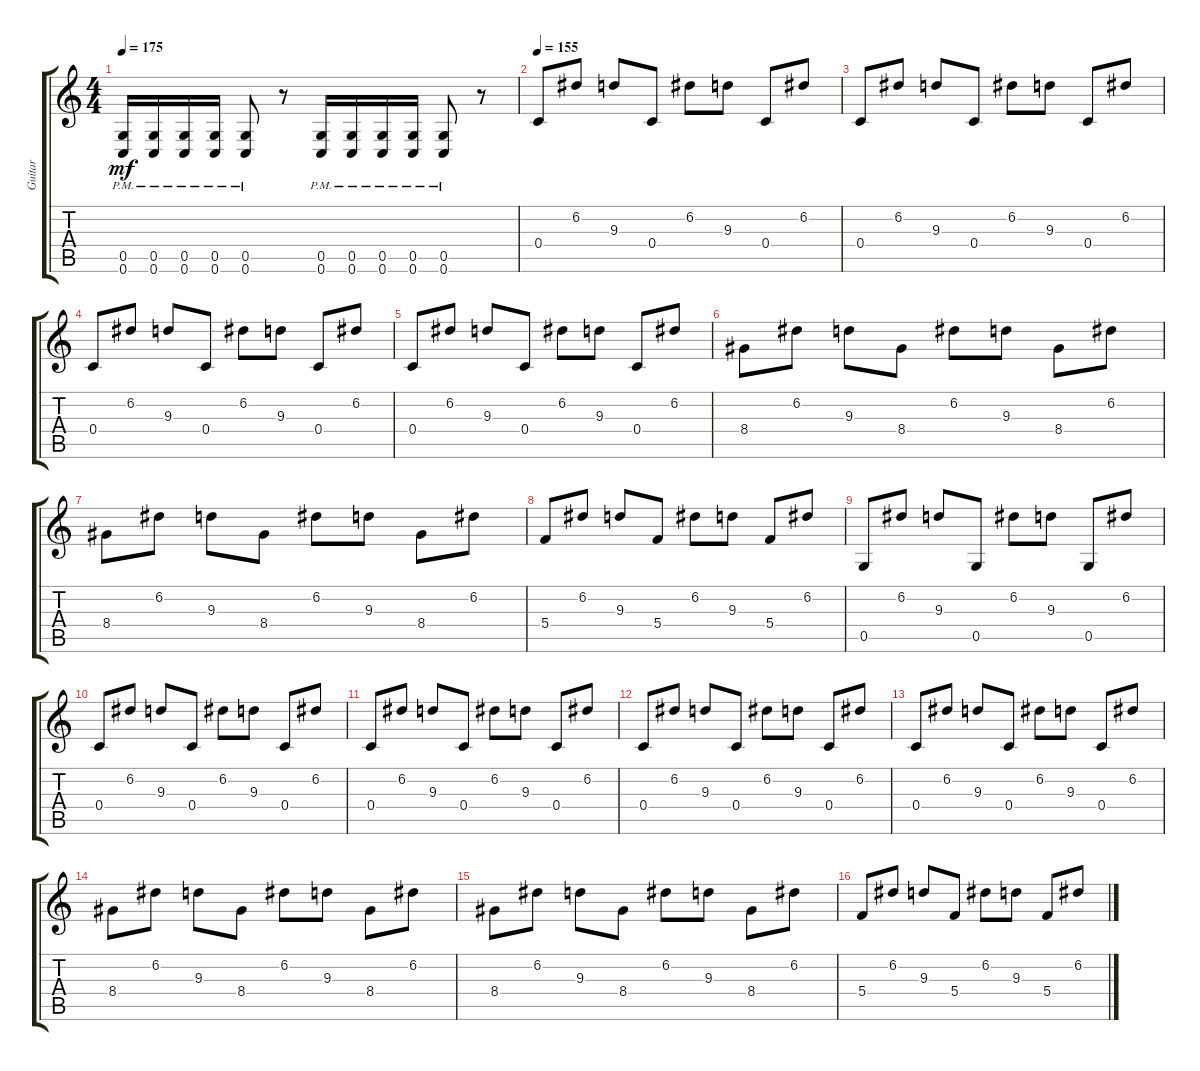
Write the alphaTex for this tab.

\track ("Guitar" "Guitar") {instrument overdrivenguitar}
\staff {score tabs}
\tuning (D4 A3 F3 C3 G2 C2) {hide}
\ts (4 4)
\tempo 175
\clef g2
\ks c
(0.5{pm} 0.6{pm}).16{dy mf} (0.5{pm} 0.6{pm}).16 (0.5{pm} 0.6{pm}).16 (0.5{pm} 0.6{pm}).16 (0.5{pm} 0.6{pm}).8 r.8 (0.5{pm} 0.6{pm}).16 (0.5{pm} 0.6{pm}).16 (0.5{pm} 0.6{pm}).16 (0.5{pm} 0.6{pm}).16 (0.5{pm} 0.6{pm}).8 r.8 |
\tempo 155
0.4.8 6.2.8 9.3.8 0.4.8 6.2.8 9.3.8 0.4.8 6.2.8 |
0.4.8 6.2.8 9.3.8 0.4.8 6.2.8 9.3.8 0.4.8 6.2.8 |
0.4.8 6.2.8 9.3.8 0.4.8 6.2.8 9.3.8 0.4.8 6.2.8 |
0.4.8 6.2.8 9.3.8 0.4.8 6.2.8 9.3.8 0.4.8 6.2.8 |
8.4.8 6.2.8 9.3.8 8.4.8 6.2.8 9.3.8 8.4.8 6.2.8 |
8.4.8 6.2.8 9.3.8 8.4.8 6.2.8 9.3.8 8.4.8 6.2.8 |
5.4.8 6.2.8 9.3.8 5.4.8 6.2.8 9.3.8 5.4.8 6.2.8 |
0.5.8 6.2.8 9.3.8 0.5.8 6.2.8 9.3.8 0.5.8 6.2.8 |
0.4.8 6.2.8 9.3.8 0.4.8 6.2.8 9.3.8 0.4.8 6.2.8 |
0.4.8 6.2.8 9.3.8 0.4.8 6.2.8 9.3.8 0.4.8 6.2.8 |
0.4.8 6.2.8 9.3.8 0.4.8 6.2.8 9.3.8 0.4.8 6.2.8 |
0.4.8 6.2.8 9.3.8 0.4.8 6.2.8 9.3.8 0.4.8 6.2.8 |
8.4.8 6.2.8 9.3.8 8.4.8 6.2.8 9.3.8 8.4.8 6.2.8 |
8.4.8 6.2.8 9.3.8 8.4.8 6.2.8 9.3.8 8.4.8 6.2.8 |
5.4.8 6.2.8 9.3.8 5.4.8 6.2.8 9.3.8 5.4.8 6.2.8
